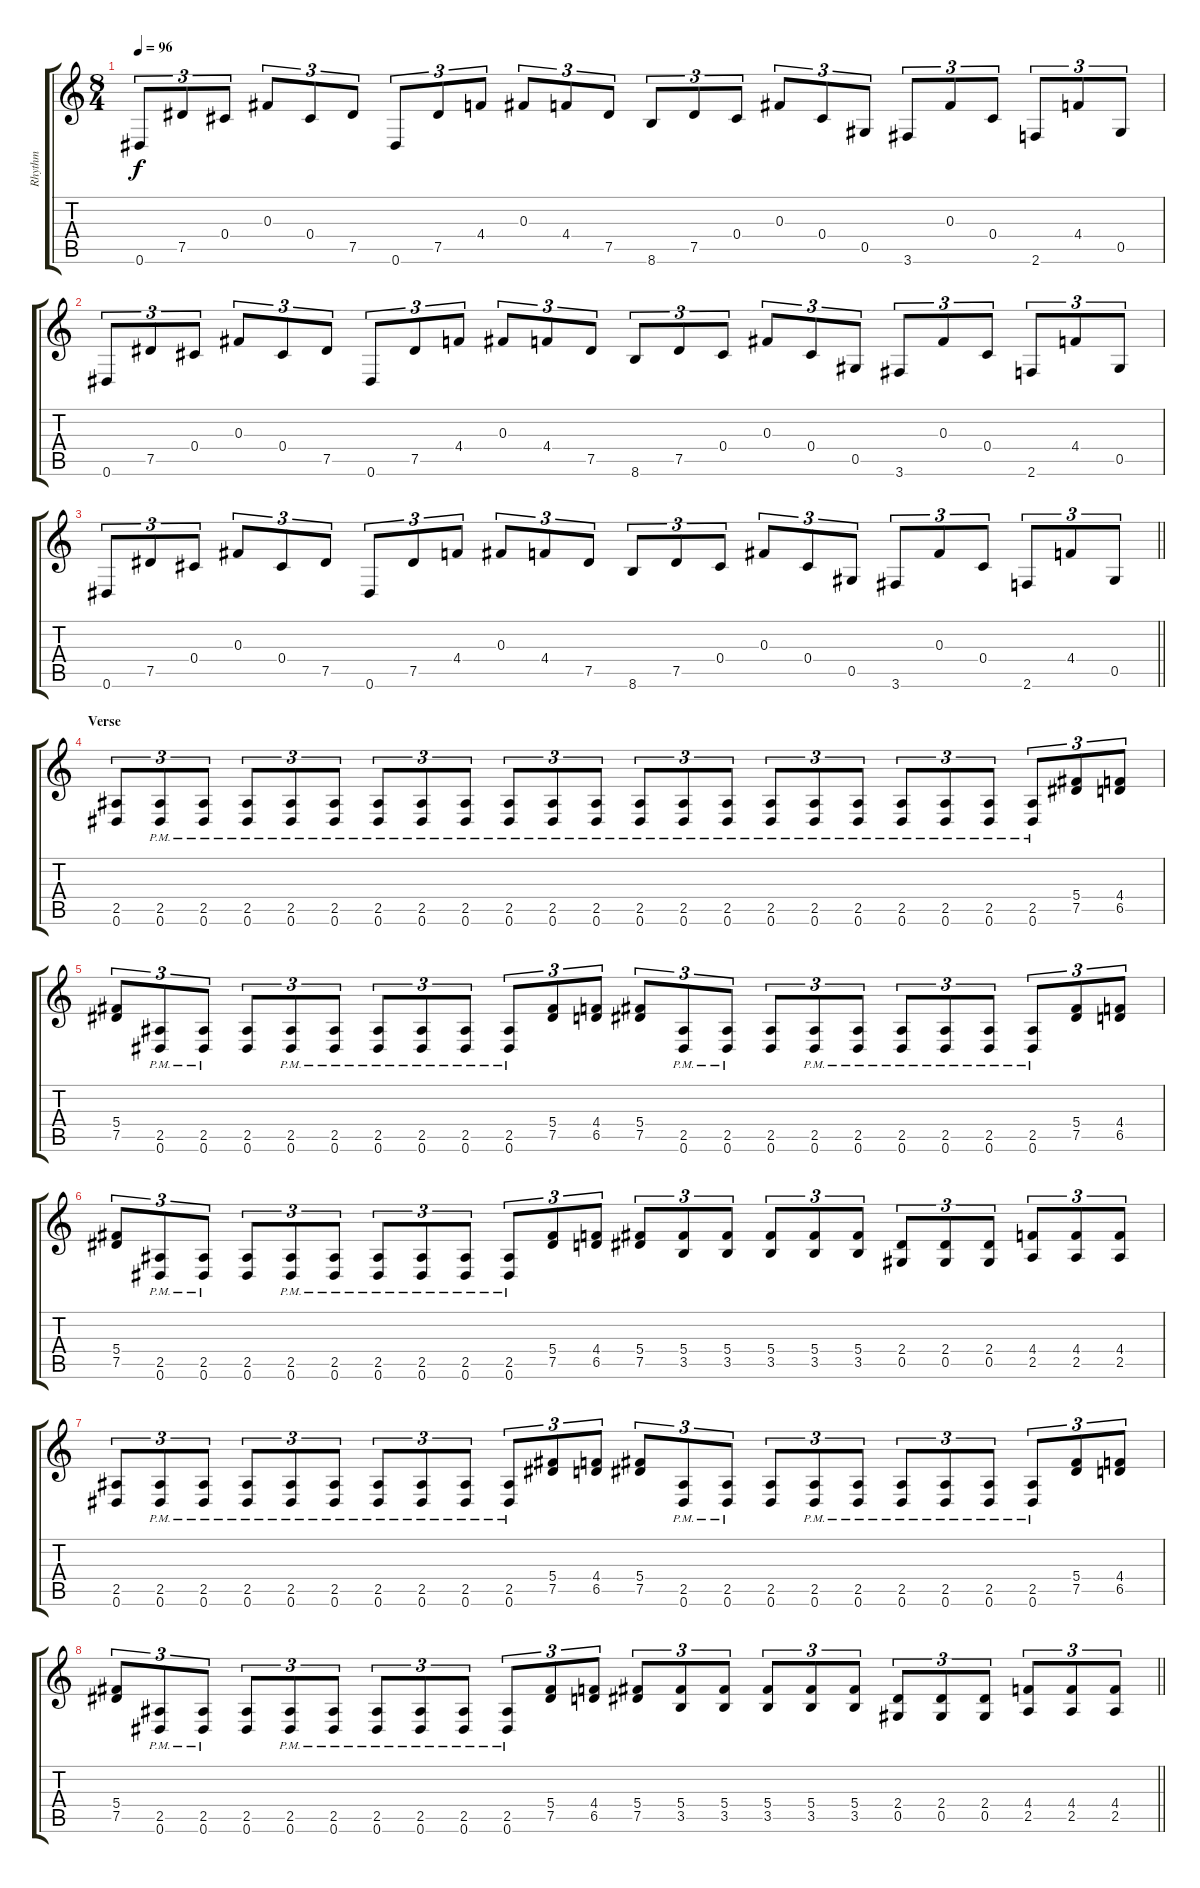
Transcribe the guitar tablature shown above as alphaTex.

\track ("Rhythm" "Rhythm") {instrument overdrivenguitar}
\staff {score tabs}
\tuning (Eb4 Bb3 Gb3 Db3 Ab2 Eb2) {hide}
\ts (8 4)
\tempo 96
\clef g2
\ks c
0.6.8{tu (3 2) dy f} 7.5.8{tu (3 2)} 0.4.8{tu (3 2)} 0.3.8{tu (3 2)} 0.4.8{tu (3 2)} 7.5.8{tu (3 2)} 0.6.8{tu (3 2)} 7.5.8{tu (3 2)} 4.4.8{tu (3 2)} 0.3.8{tu (3 2)} 4.4.8{tu (3 2)} 7.5.8{tu (3 2)} 8.6.8{tu (3 2)} 7.5.8{tu (3 2)} 0.4.8{tu (3 2)} 0.3.8{tu (3 2)} 0.4.8{tu (3 2)} 0.5.8{tu (3 2)} 3.6.8{tu (3 2)} 0.3.8{tu (3 2)} 0.4.8{tu (3 2)} 2.6.8{tu (3 2)} 4.4.8{tu (3 2)} 0.5.8{tu (3 2)} |
0.6.8{tu (3 2)} 7.5.8{tu (3 2)} 0.4.8{tu (3 2)} 0.3.8{tu (3 2)} 0.4.8{tu (3 2)} 7.5.8{tu (3 2)} 0.6.8{tu (3 2)} 7.5.8{tu (3 2)} 4.4.8{tu (3 2)} 0.3.8{tu (3 2)} 4.4.8{tu (3 2)} 7.5.8{tu (3 2)} 8.6.8{tu (3 2)} 7.5.8{tu (3 2)} 0.4.8{tu (3 2)} 0.3.8{tu (3 2)} 0.4.8{tu (3 2)} 0.5.8{tu (3 2)} 3.6.8{tu (3 2)} 0.3.8{tu (3 2)} 0.4.8{tu (3 2)} 2.6.8{tu (3 2)} 4.4.8{tu (3 2)} 0.5.8{tu (3 2)} |
\barLineRight lightlight
0.6.8{tu (3 2)} 7.5.8{tu (3 2)} 0.4.8{tu (3 2)} 0.3.8{tu (3 2)} 0.4.8{tu (3 2)} 7.5.8{tu (3 2)} 0.6.8{tu (3 2)} 7.5.8{tu (3 2)} 4.4.8{tu (3 2)} 0.3.8{tu (3 2)} 4.4.8{tu (3 2)} 7.5.8{tu (3 2)} 8.6.8{tu (3 2)} 7.5.8{tu (3 2)} 0.4.8{tu (3 2)} 0.3.8{tu (3 2)} 0.4.8{tu (3 2)} 0.5.8{tu (3 2)} 3.6.8{tu (3 2)} 0.3.8{tu (3 2)} 0.4.8{tu (3 2)} 2.6.8{tu (3 2)} 4.4.8{tu (3 2)} 0.5.8{tu (3 2)} |
\section ("" "Verse")
(2.5 0.6).8{tu (3 2)} (2.5{pm} 0.6{pm}).8{tu (3 2)} (2.5{pm} 0.6{pm}).8{tu (3 2)} (2.5{pm} 0.6{pm}).8{tu (3 2)} (2.5{pm} 0.6{pm}).8{tu (3 2)} (2.5{pm} 0.6{pm}).8{tu (3 2)} (2.5{pm} 0.6{pm}).8{tu (3 2)} (2.5{pm} 0.6{pm}).8{tu (3 2)} (2.5{pm} 0.6{pm}).8{tu (3 2)} (2.5{pm} 0.6{pm}).8{tu (3 2)} (2.5{pm} 0.6{pm}).8{tu (3 2)} (2.5{pm} 0.6{pm}).8{tu (3 2)} (2.5{pm} 0.6{pm}).8{tu (3 2)} (2.5{pm} 0.6{pm}).8{tu (3 2)} (2.5{pm} 0.6{pm}).8{tu (3 2)} (2.5{pm} 0.6{pm}).8{tu (3 2)} (2.5{pm} 0.6{pm}).8{tu (3 2)} (2.5{pm} 0.6{pm}).8{tu (3 2)} (2.5{pm} 0.6{pm}).8{tu (3 2)} (2.5{pm} 0.6{pm}).8{tu (3 2)} (2.5{pm} 0.6{pm}).8{tu (3 2)} (2.5{pm} 0.6{pm}).8{tu (3 2)} (5.4 7.5).8{tu (3 2)} (4.4 6.5).8{tu (3 2)} |
(5.4 7.5).8{tu (3 2)} (2.5{pm} 0.6{pm}).8{tu (3 2)} (2.5{pm} 0.6{pm}).8{tu (3 2)} (2.5 0.6).8{tu (3 2)} (2.5{pm} 0.6{pm}).8{tu (3 2)} (2.5{pm} 0.6{pm}).8{tu (3 2)} (2.5{pm} 0.6{pm}).8{tu (3 2)} (2.5{pm} 0.6{pm}).8{tu (3 2)} (2.5{pm} 0.6{pm}).8{tu (3 2)} (2.5{pm} 0.6{pm}).8{tu (3 2)} (5.4 7.5).8{tu (3 2)} (4.4 6.5).8{tu (3 2)} (5.4 7.5).8{tu (3 2)} (2.5{pm} 0.6{pm}).8{tu (3 2)} (2.5{pm} 0.6{pm}).8{tu (3 2)} (2.5 0.6).8{tu (3 2)} (2.5{pm} 0.6{pm}).8{tu (3 2)} (2.5{pm} 0.6{pm}).8{tu (3 2)} (2.5{pm} 0.6{pm}).8{tu (3 2)} (2.5{pm} 0.6{pm}).8{tu (3 2)} (2.5{pm} 0.6{pm}).8{tu (3 2)} (2.5{pm} 0.6{pm}).8{tu (3 2)} (5.4 7.5).8{tu (3 2)} (4.4 6.5).8{tu (3 2)} |
(5.4 7.5).8{tu (3 2)} (2.5{pm} 0.6{pm}).8{tu (3 2)} (2.5{pm} 0.6{pm}).8{tu (3 2)} (2.5 0.6).8{tu (3 2)} (2.5{pm} 0.6{pm}).8{tu (3 2)} (2.5{pm} 0.6{pm}).8{tu (3 2)} (2.5{pm} 0.6{pm}).8{tu (3 2)} (2.5{pm} 0.6{pm}).8{tu (3 2)} (2.5{pm} 0.6{pm}).8{tu (3 2)} (2.5{pm} 0.6{pm}).8{tu (3 2)} (5.4 7.5).8{tu (3 2)} (4.4 6.5).8{tu (3 2)} (5.4 7.5).8{tu (3 2)} (5.4 3.5).8{tu (3 2)} (5.4 3.5).8{tu (3 2)} (5.4 3.5).8{tu (3 2)} (5.4 3.5).8{tu (3 2)} (5.4 3.5).8{tu (3 2)} (2.4 0.5).8{tu (3 2)} (2.4 0.5).8{tu (3 2)} (2.4 0.5).8{tu (3 2)} (4.4 2.5).8{tu (3 2)} (4.4 2.5).8{tu (3 2)} (4.4 2.5).8{tu (3 2)} |
(2.5 0.6).8{tu (3 2)} (2.5{pm} 0.6{pm}).8{tu (3 2)} (2.5{pm} 0.6{pm}).8{tu (3 2)} (2.5{pm} 0.6{pm}).8{tu (3 2)} (2.5{pm} 0.6{pm}).8{tu (3 2)} (2.5{pm} 0.6{pm}).8{tu (3 2)} (2.5{pm} 0.6{pm}).8{tu (3 2)} (2.5{pm} 0.6{pm}).8{tu (3 2)} (2.5{pm} 0.6{pm}).8{tu (3 2)} (2.5{pm} 0.6{pm}).8{tu (3 2)} (5.4 7.5).8{tu (3 2)} (4.4 6.5).8{tu (3 2)} (5.4 7.5).8{tu (3 2)} (2.5{pm} 0.6{pm}).8{tu (3 2)} (2.5{pm} 0.6{pm}).8{tu (3 2)} (2.5 0.6).8{tu (3 2)} (2.5{pm} 0.6{pm}).8{tu (3 2)} (2.5{pm} 0.6{pm}).8{tu (3 2)} (2.5{pm} 0.6{pm}).8{tu (3 2)} (2.5{pm} 0.6{pm}).8{tu (3 2)} (2.5{pm} 0.6{pm}).8{tu (3 2)} (2.5{pm} 0.6{pm}).8{tu (3 2)} (5.4 7.5).8{tu (3 2)} (4.4 6.5).8{tu (3 2)} |
\barLineRight lightlight
(5.4 7.5).8{tu (3 2)} (2.5{pm} 0.6{pm}).8{tu (3 2)} (2.5{pm} 0.6{pm}).8{tu (3 2)} (2.5 0.6).8{tu (3 2)} (2.5{pm} 0.6{pm}).8{tu (3 2)} (2.5{pm} 0.6{pm}).8{tu (3 2)} (2.5{pm} 0.6{pm}).8{tu (3 2)} (2.5{pm} 0.6{pm}).8{tu (3 2)} (2.5{pm} 0.6{pm}).8{tu (3 2)} (2.5{pm} 0.6{pm}).8{tu (3 2)} (5.4 7.5).8{tu (3 2)} (4.4 6.5).8{tu (3 2)} (5.4 7.5).8{tu (3 2)} (5.4 3.5).8{tu (3 2)} (5.4 3.5).8{tu (3 2)} (5.4 3.5).8{tu (3 2)} (5.4 3.5).8{tu (3 2)} (5.4 3.5).8{tu (3 2)} (2.4 0.5).8{tu (3 2)} (2.4 0.5).8{tu (3 2)} (2.4 0.5).8{tu (3 2)} (4.4 2.5).8{tu (3 2)} (4.4 2.5).8{tu (3 2)} (4.4 2.5).8{tu (3 2)}
